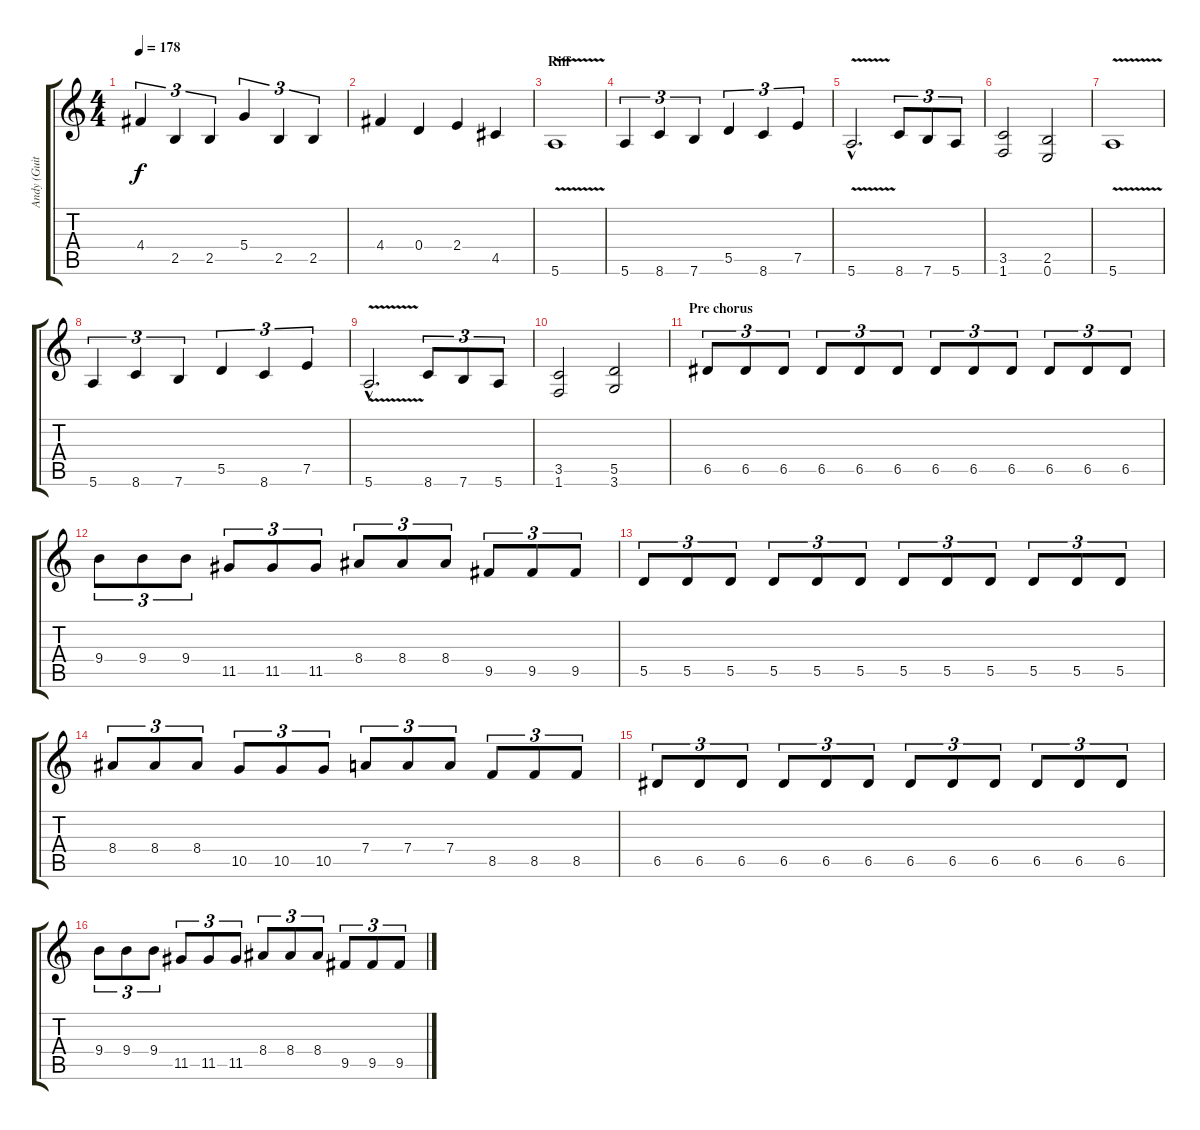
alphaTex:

\track ("Andy (Guitar)" "Andy (Guit") {instrument overdrivenguitar}
\staff {score tabs}
\tuning (E4 B3 G3 D3 A2 E2) {hide}
\ts (4 4)
\tempo 178
\clef g2
\ks c
4.4.4{tu (3 2) dy f} 2.5.4{tu (3 2)} 2.5.4{tu (3 2)} 5.4.4{tu (3 2)} 2.5.4{tu (3 2)} 2.5.4{tu (3 2)} |
4.4.4 0.4.4 2.4.4 4.5.4 |
\section ("" "Riff")
5.6{v}.1 |
5.6.4{tu (3 2)} 8.6.4{tu (3 2)} 7.6.4{tu (3 2)} 5.5.4{tu (3 2)} 8.6.4{tu (3 2)} 7.5.4{tu (3 2)} |
5.6{v hac}.2{d} 8.6.8{tu (3 2)} 7.6.8{tu (3 2)} 5.6.8{tu (3 2)} |
(3.5 1.6).2 (2.5 0.6).2 |
5.6{v}.1 |
5.6.4{tu (3 2)} 8.6.4{tu (3 2)} 7.6.4{tu (3 2)} 5.5.4{tu (3 2)} 8.6.4{tu (3 2)} 7.5.4{tu (3 2)} |
5.6{v hac}.2{d} 8.6.8{tu (3 2)} 7.6.8{tu (3 2)} 5.6.8{tu (3 2)} |
(3.5 1.6).2 (5.5 3.6).2 |
\section ("" "Pre chorus")
6.5.8{tu (3 2)} 6.5.8{tu (3 2)} 6.5.8{tu (3 2)} 6.5.8{tu (3 2)} 6.5.8{tu (3 2)} 6.5.8{tu (3 2)} 6.5.8{tu (3 2)} 6.5.8{tu (3 2)} 6.5.8{tu (3 2)} 6.5.8{tu (3 2)} 6.5.8{tu (3 2)} 6.5.8{tu (3 2)} |
9.4.8{tu (3 2)} 9.4.8{tu (3 2)} 9.4.8{tu (3 2)} 11.5.8{tu (3 2)} 11.5.8{tu (3 2)} 11.5.8{tu (3 2)} 8.4.8{tu (3 2)} 8.4.8{tu (3 2)} 8.4.8{tu (3 2)} 9.5.8{tu (3 2)} 9.5.8{tu (3 2)} 9.5.8{tu (3 2)} |
5.5.8{tu (3 2)} 5.5.8{tu (3 2)} 5.5.8{tu (3 2)} 5.5.8{tu (3 2)} 5.5.8{tu (3 2)} 5.5.8{tu (3 2)} 5.5.8{tu (3 2)} 5.5.8{tu (3 2)} 5.5.8{tu (3 2)} 5.5.8{tu (3 2)} 5.5.8{tu (3 2)} 5.5.8{tu (3 2)} |
8.4.8{tu (3 2)} 8.4.8{tu (3 2)} 8.4.8{tu (3 2)} 10.5.8{tu (3 2)} 10.5.8{tu (3 2)} 10.5.8{tu (3 2)} 7.4.8{tu (3 2)} 7.4.8{tu (3 2)} 7.4.8{tu (3 2)} 8.5.8{tu (3 2)} 8.5.8{tu (3 2)} 8.5.8{tu (3 2)} |
6.5.8{tu (3 2)} 6.5.8{tu (3 2)} 6.5.8{tu (3 2)} 6.5.8{tu (3 2)} 6.5.8{tu (3 2)} 6.5.8{tu (3 2)} 6.5.8{tu (3 2)} 6.5.8{tu (3 2)} 6.5.8{tu (3 2)} 6.5.8{tu (3 2)} 6.5.8{tu (3 2)} 6.5.8{tu (3 2)} |
9.4.8{tu (3 2)} 9.4.8{tu (3 2)} 9.4.8{tu (3 2)} 11.5.8{tu (3 2)} 11.5.8{tu (3 2)} 11.5.8{tu (3 2)} 8.4.8{tu (3 2)} 8.4.8{tu (3 2)} 8.4.8{tu (3 2)} 9.5.8{tu (3 2)} 9.5.8{tu (3 2)} 9.5.8{tu (3 2)}
